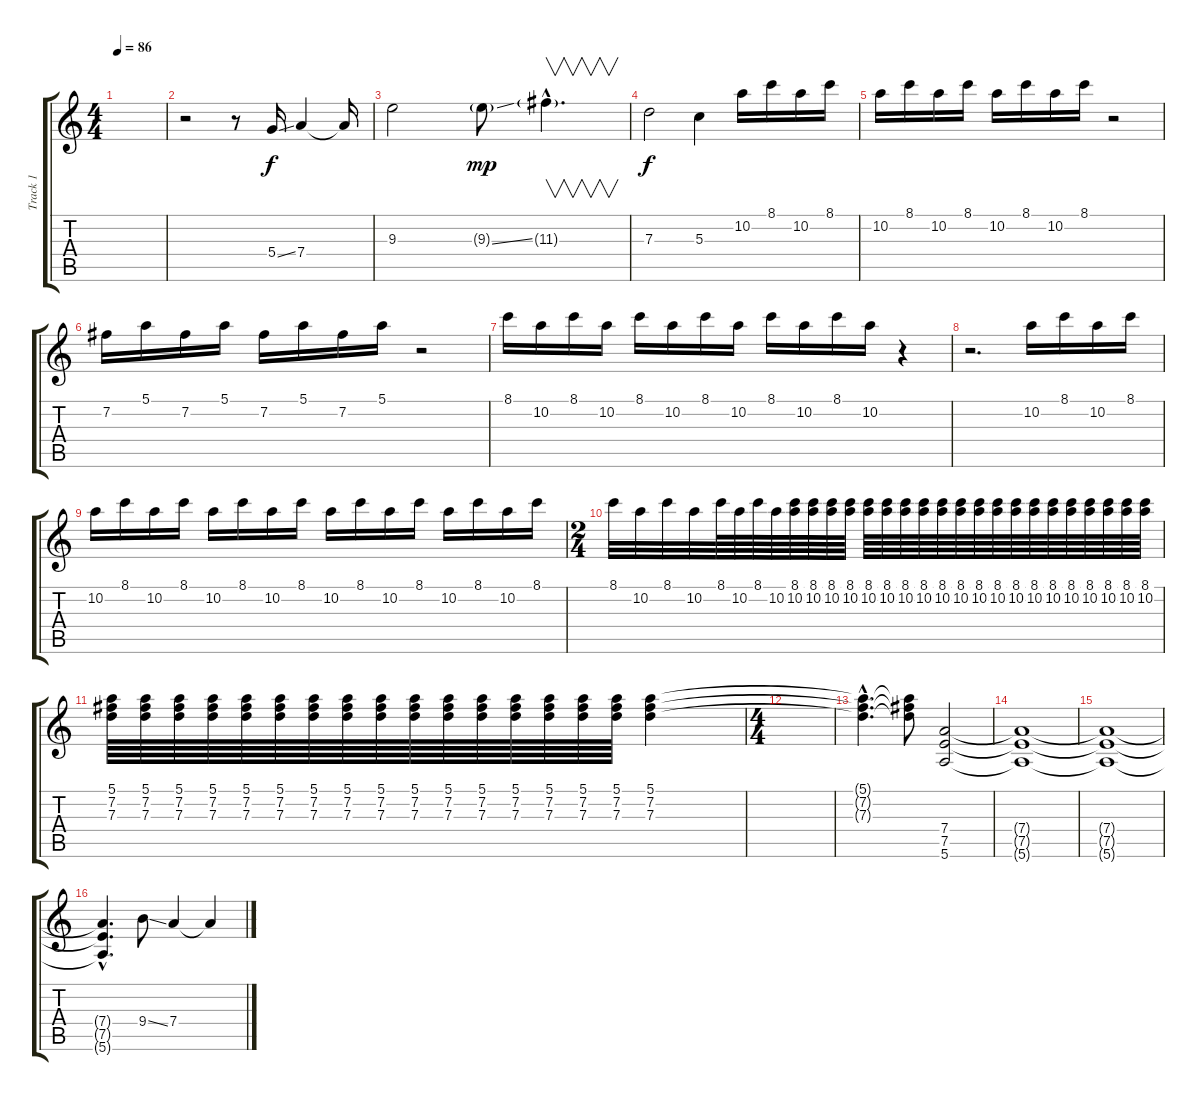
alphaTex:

\track ("Track 1" "Track 1") {instrument overdrivenguitar}
\staff {score tabs}
\tuning (E4 B3 G3 D3 A2 E2) {hide}
\ts (4 4)
\tempo 86
\clef g2
\ks c
|
r.2 r.8 5.4{ss}.16 7.4.4 7.4{t}.16 |
9.3.2 9.3{ss g}.8{dy mp} 11.3{g hac}.4{v d} |
7.3.2{dy f} 5.3.4 10.2.16 8.1.16 10.2.16 8.1.16 |
10.2.16 8.1.16 10.2.16 8.1.16 10.2.16 8.1.16 10.2.16 8.1.16 r.2 |
7.2.16 5.1.16 7.2.16 5.1.16 7.2.16 5.1.16 7.2.16 5.1.16 r.2 |
8.1.16 10.2.16 8.1.16 10.2.16 8.1.16 10.2.16 8.1.16 10.2.16 8.1.16 10.2.16 8.1.16 10.2.16 r.4 |
r.2{d} 10.2.16{instrument overdrivenguitar} 8.1.16 10.2.16 8.1.16 |
10.2.16 8.1.16 10.2.16 8.1.16 10.2.16 8.1.16 10.2.16 8.1.16 10.2.16 8.1.16 10.2.16 8.1.16 10.2.16 8.1.16 10.2.16 8.1.16 |
\ts (2 4)
8.1.32 10.2.32 8.1.32 10.2.32 8.1.64 10.2.64 8.1.64 10.2.64 (8.1 10.2).64 (8.1 10.2).64 (8.1 10.2).64 (8.1 10.2).64 (8.1 10.2).64 (8.1 10.2).64 (8.1 10.2).64 (8.1 10.2).64 (8.1 10.2).64 (8.1 10.2).64 (8.1 10.2).64 (8.1 10.2).64 (8.1 10.2).64 (8.1 10.2).64 (8.1 10.2).64 (8.1 10.2).64 (8.1 10.2).64 (8.1 10.2).64 (8.1 10.2).64 (8.1 10.2).64 |
(5.1 7.2 7.3).64 (5.1 7.2 7.3).64 (5.1 7.2 7.3).64 (5.1 7.2 7.3).64 (5.1 7.2 7.3).64 (5.1 7.2 7.3).64 (5.1 7.2 7.3).64 (5.1 7.2 7.3).64 (5.1 7.2 7.3).64 (5.1 7.2 7.3).64 (5.1 7.2 7.3).64 (5.1 7.2 7.3).64 (5.1 7.2 7.3).64 (5.1 7.2 7.3).64 (5.1 7.2 7.3).64 (5.1 7.2 7.3).64 (5.1 7.2 7.3).4 |
\ts (4 4)
|
(5.1{hac t} 7.2{hac t} 7.3{hac t}).4{d} (5.1{t} 7.2{t} 7.3{t}).8 (7.4 7.5 5.6).2 |
(7.4{t} 7.5{t} 5.6{t}).1 |
(7.4{t} 7.5{t} 5.6{t}).1 |
(7.4{hac t} 7.5{hac t} 5.6{hac t}).4{d} 9.4{ss}.8 7.4.4 7.4{t}.4
